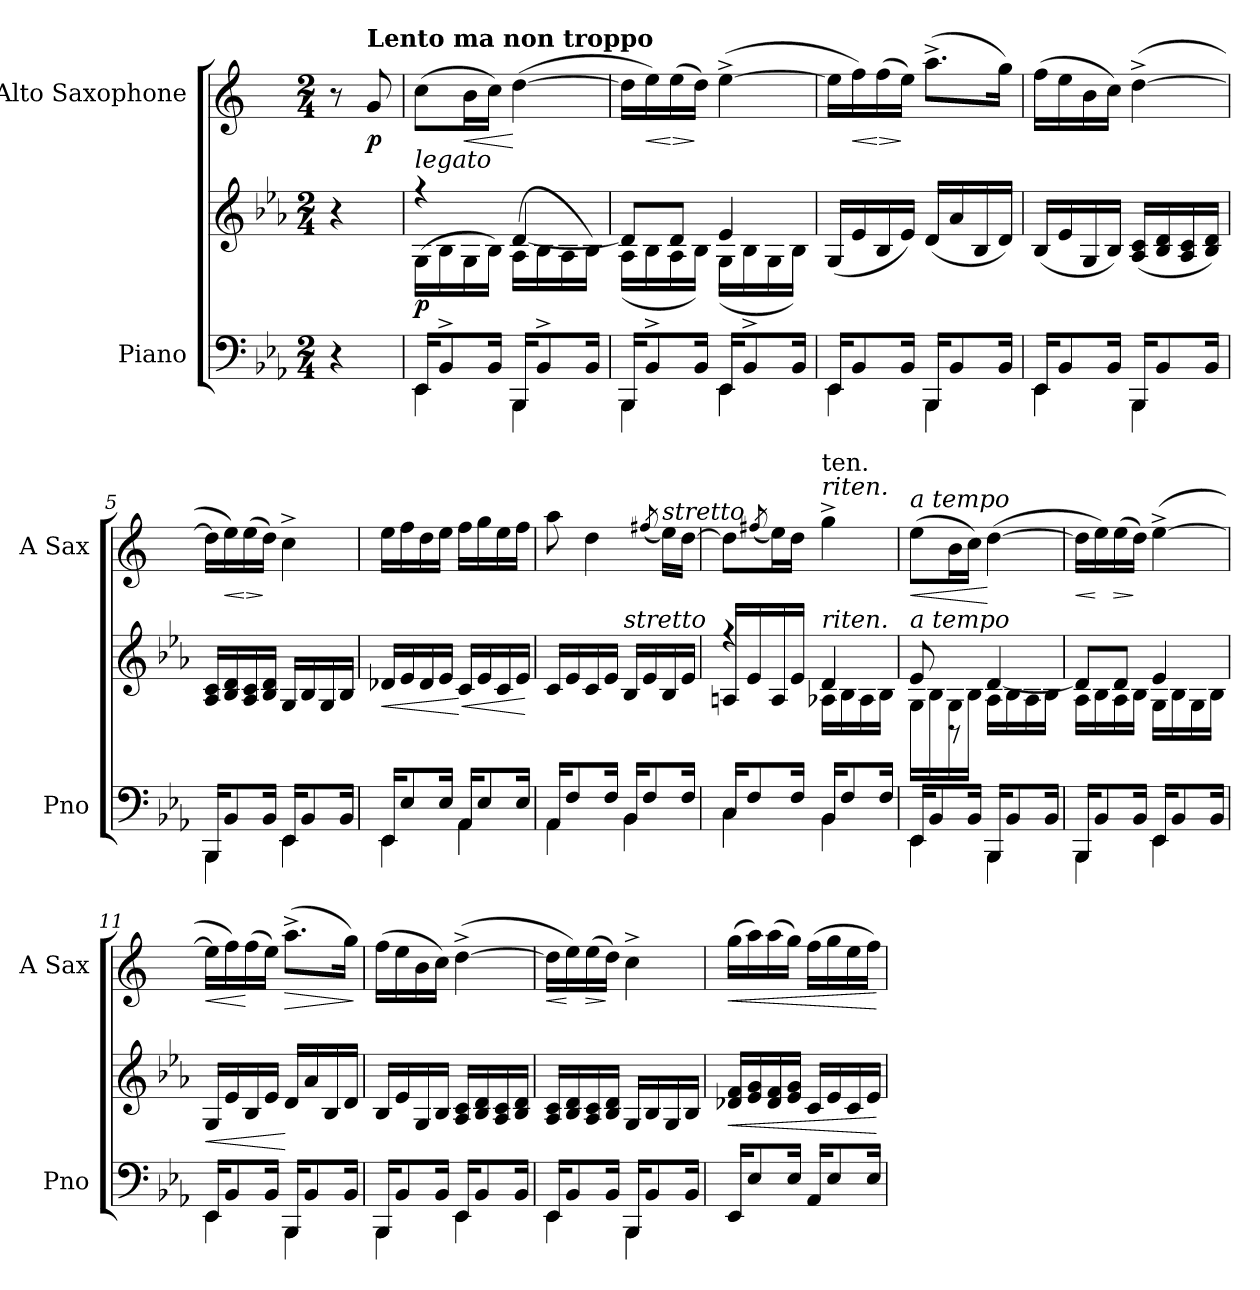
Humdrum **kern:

**kern	**kern	**dynam	**kern	**dynam
*part2	*part2	*part2	*part1	*part1
*staff3	*staff2	*staff2/3	*staff1	*staff1
*I"Piano	*	*	*I"Alto Saxophone	*
*I'Pno	*	*	*I'A Sax	*
*clefF4	*clefG2	*	*clefG2	*
*	*	*	*ITrd5c9	*
*k[b-e-a-]	*k[b-e-a-]	*	*k[b-e-a-]	*
*M2/4	*M2/4	*	*M2/4	*
=	=	=	=	=
4r	4r	.	8r	.
!	!	!	!LO:TX:a:B:t=Lento ma non troppo	!
!	!	!	!	!LO:DY:b
.	.	.	8B-/	p
=1	=1	=1	=1	=1
*^	*^	*	*	*
!	!	!	!	!	!LO:TX:b:i:t=legato	!
!	!	!	!	!LO:DY:b	!	!
16EE-/KL	4EE-\	(16G\LL	4rff	p	(8e-\L	.
8BB-^/	.	16B-\	.	.	.	.
!	!	!	!	!	!	!LO:HP:b
.	.	16G\	.	.	16d\L	<
16BB-/Jk	.	16B-\JJ)	.	.	16e-\JJ)	.
16BBB-/KL	4BBB-\	(16A-\LL	[4d/	.	([4f\	[
8BB-^/	.	16B-\	.	.	.	.
.	.	16A-\	.	.	.	.
16BB-/Jk	.	16B-\JJ)	.	.	.	.
=2	=2	=2	=2	=2	=2	=2
16BBB-/KL	4BBB-\	8d/L]	(16A-\LL	.	16f\LL]	.
!	!	!	!	!	!	!LO:HP:b
8BB-^/	.	.	16B-\	.	16g\)	<
!	!	!	!	!	!	!LO:HP:n=1:b
.	.	8d/J	16A-\	.	(16g\	[ >
16BB-/Jk	.	.	16B-\JJ)	.	16f\JJ)	]
16EE-/KL	4EE-\	4e-/	(16G\LL	.	([4g^\	.
8BB-^/	.	.	16B-\	.	.	.
.	.	.	16G\	.	.	.
16BB-/Jk	.	.	16B-\JJ)	.	.	.
*	*	*v	*v	*	*	*
=3	=3	=3	=3	=3	=3
16EE-/KL	4EE-\	(16G/LL	.	16g\LL]	.
!	!	!	!	!	!LO:HP:b
8BB-/	.	16e-/	.	16a-\)	<
!	!	!	!	!	!LO:HP:n=1:b
.	.	16B-/	.	(16a-\	[ >
16BB-/Jk	.	16e-/JJ)	.	16g\JJ)	]
16BBB-/KL	4BBB-\	(16d/LL	.	(8.cc^\L	.
8BB-/	.	16a-/	.	.	.
.	.	16B-/	.	.	.
16BB-/Jk	.	16d/JJ)	.	16b-\Jk)	.
!!LO:LB:g=z
=4	=4	=4	=4	=4	=4
16EE-/KL	4EE-\	(16B-/LL	.	(16a-\LL	.
8BB-/	.	16e-/	.	16g\	.
.	.	16G/	.	16d\	.
16BB-/Jk	.	16B-/JJ)	.	16e-\JJ)	.
16BBB-/KL	4BBB-\	(16A-/ 16c/LL	.	([4f^\	.
8BB-/	.	16B-/ 16d/	.	.	.
.	.	16A-/ 16c/	.	.	.
16BB-/Jk	.	16B-/ 16d/JJ)	.	.	.
=5	=5	=5	=5	=5	=5
16BBB-/KL	4BBB-\	16A-/ 16c/LL	.	16f\LL]	.
!	!	!	!	!	!LO:HP:b
8BB-/	.	16B-/ 16d/	.	16g\)	<
!	!	!	!	!	!LO:HP:n=1:b
.	.	16A-/ 16c/	.	(16g\	[ >
16BB-/Jk	.	16B-/ 16d/JJ	.	16f\JJ)	]
16EE-/KL	4EE-\	16G/LL	.	4e-^\	.
8BB-/	.	16B-/	.	.	.
.	.	16G/	.	.	.
16BB-/Jk	.	16B-/JJ	.	.	.
=6	=6	=6	=6	=6	=6
!	!	!	!LO:HP:b	!	!
16EE-/KL	4EE-\	16d-X/LL	<	16g\LL	.
8E-/	.	16e-/	.	16a-\	.
.	.	16d-/	.	16f\	.
16E-/Jk	.	16e-/JJ	.	16g\JJ	.
!	!	!	!LO:HP:n=1:b	!	!
16AA-/KL	4AA-\	16c/LL	[ <	16a-\LL	.
8E-/	.	16e-/	.	16b-\	.
.	.	16c/	.	16g\	.
16E-/Jk	.	16e-/JJ	.	16a-\JJ	.
*v	*v	*	*	*	*
.	.	[	.	.
=7	=7	=7	=7	=7
*^	*	*	*	*
16AA-/KL	4AA-\	16c/LL	.	8cc\	.
8F/	.	16e-/	.	.	.
.	.	16c/	.	4f\	.
16F/Jk	.	16e-/JJ	.	.	.
!	!	!LO:TX:a:i:t=stretto	!	!	!
16BB-/KL	4BB-\	16B-/LL	.	.	.
8F/	.	16e-/	.	.	.
.	.	.	.	(8qan/	.
!	!	!	!	!LO:TX:a:i:t=stretto	!
.	.	16B-/	.	16g\LL)	.
16F/Jk	.	16e-/JJ	.	[16f\JJ	.
!!LO:LB:g=z
=8	=8	=8	=8	=8	=8
*	*	*^	*	*	*
16C/KL	4C\	16An/LL	4rff	.	8f\L]	.
8F/	.	16e-/	.	.	.	.
.	.	.	.	.	(8qan/	.
.	.	16A/	.	.	16g\L)	.
16F/Jk	.	16e-/JJ	.	.	16f\JJ	.
!	!	!	!	!	!LO:TX:a:i:t=riten.	!
!	!	!	!	!	!LO:TX:a:t=ten.	!
!	!	!LO:TX:a:i:t=riten.	!	!	!	!
16BB-/KL	4BB-\	16A-X\LL	4d/	.	4b-^\	.
8F/	.	16B-\	.	.	.	.
.	.	16A-\	.	.	.	.
16F/Jk	.	16B-\JJ	.	.	.	.
=9	=9	=9	=9	=9	=9	=9
!	!	!	!	!	!LO:TX:a:i:t=a tempo	!
!	!	!LO:TX:a:i:t=a tempo	!	!	!	!
!	!	!	!	!	!	!LO:HP:b
16EE-/KL	4EE-\	16G\LL	8e-/	.	(8g\L	<
8BB-/	.	16B-\	.	.	.	.
.	.	16G\	8r	.	16d\L	.
16BB-/Jk	.	16B-\JJ	.	.	16e-\JJ)	.
16BBB-/KL	4BBB-\	16A-\LL	[4d/	.	([4f\	[
8BB-/	.	16B-\	.	.	.	.
.	.	16A-\	.	.	.	.
16BB-/Jk	.	16B-\JJ	.	.	.	.
=10	=10	=10	=10	=10	=10	=10
!	!	!	!	!	!	!LO:HP:b
16BBB-/KL	4BBB-\	16A-\LL	8d/L]	.	16f\LL]	<
8BB-/	.	16B-\	.	.	16g\)	[
!	!	!	!	!	!	!LO:HP:b
.	.	16A-\	8d/J	.	(16g\	>
16BB-/Jk	.	16B-\JJ	.	.	16f\JJ)	]
16EE-/KL	4EE-\	16G\LL	4e-/	.	([4g^\	.
8BB-/	.	16B-\	.	.	.	.
.	.	16G\	.	.	.	.
16BB-/Jk	.	16B-\JJ	.	.	.	.
*	*	*v	*v	*	*	*
=11	=11	=11	=11	=11	=11
!	!	!	!LO:HP:b	!	!LO:HP:b
16EE-/KL	4EE-\	16G/LL	<	16g\LL]	<
8BB-/	.	16e-/	.	16a-\)	.
.	.	16B-/	.	(16a-\	[
16BB-/Jk	.	16e-/JJ	.	16g\JJ)	.
!	!	!	!	!	!LO:HP:b
16BBB-/KL	4BBB-\	16d/LL	[	(8.cc^\L	>
8BB-/	.	16a-/	.	.	.
.	.	16B-/	.	.	.
16BB-/Jk	.	16d/JJ	.	16b-\Jk)	.
*v	*v	*	*	*	*
.	.	.	.	]
!!LO:LB:g=z
=12	=12	=12	=12	=12
*^	*	*	*	*
16BBB-/KL	4BBB-\	16B-/LL	.	(16a-\LL	.
8BB-/	.	16e-/	.	16g\	.
.	.	16G/	.	16d\	.
16BB-/Jk	.	16B-/JJ	.	16e-\JJ)	.
16EE-/KL	4EE-\	16A-/ 16c/LL	.	([4f^\	.
8BB-/	.	16B-/ 16d/	.	.	.
.	.	16A-/ 16c/	.	.	.
16BB-/Jk	.	16B-/ 16d/JJ	.	.	.
=13	=13	=13	=13	=13	=13
!	!	!	!	!	!LO:HP:b
16EE-/KL	4EE-\	16A-/ 16c/LL	.	16f\LL]	<
8BB-/	.	16B-/ 16d/	.	16g\)	[
!	!	!	!	!	!LO:HP:b
.	.	16A-/ 16c/	.	(16g\	>
16BB-/Jk	.	16B-/ 16d/JJ	.	16f\JJ)	]
16BBB-/KL	4BBB-\	16G/LL	.	4e-^\	.
8BB-/	.	16B-/	.	.	.
.	.	16G/	.	.	.
16BB-/Jk	.	16B-/JJ	.	.	.
*v	*v	*	*	*	*
=14	=14	=14	=14	=14
!	!	!LO:HP:b	!	!LO:HP:b
16EE-/KL	16d-X/ 16f/LL	<	(16b-\LL	<
8E-/	16e-/ 16g/	.	16cc\)	.
.	16d-/ 16f/	.	(16cc\	.
16E-/Jk	16e-/ 16g/JJ	.	16b-\JJ)	.
16AA-/KL	16c/LL	.	(16a-\LL	.
8E-/	16e-/	.	16b-\	.
.	16c/	.	16g\	.
16E-/Jk	16e-/JJ	.	16a-\JJ)	.
.	.	[	.	[
=	=	=	=	=
*-	*-	*-	*-	*-
